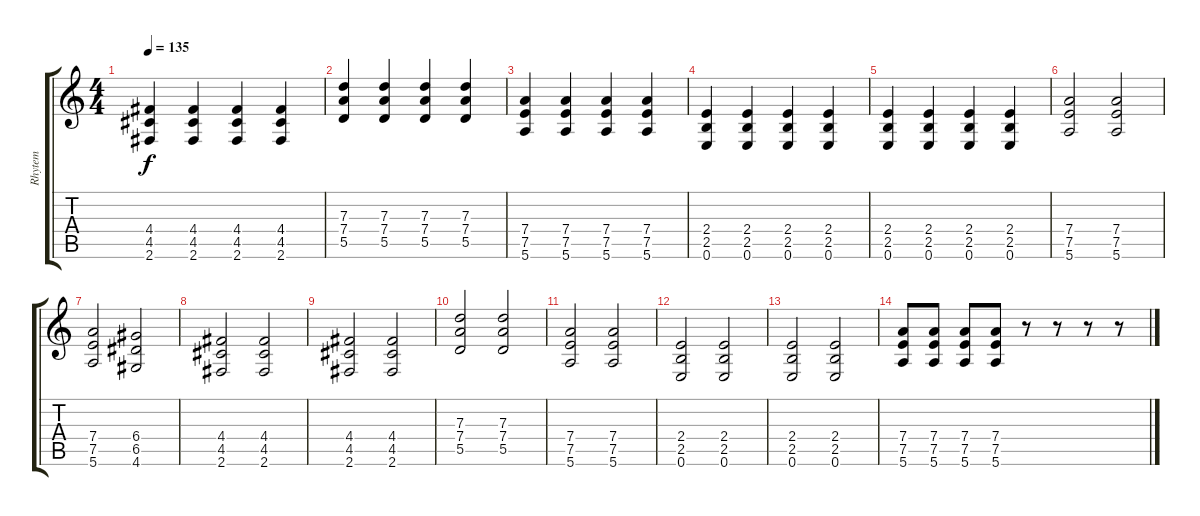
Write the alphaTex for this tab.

\track ("Rhytem" "Rhytem") {instrument overdrivenguitar}
\staff {score tabs}
\tuning (E4 B3 G3 D3 A2 E2) {hide}
\ts (4 4)
\tempo 135
\clef g2
\ks c
(4.4 4.5 2.6).4{dy f} (4.4 4.5 2.6).4 (4.4 4.5 2.6).4 (4.4 4.5 2.6).4 |
(7.3 7.4 5.5).4 (7.3 7.4 5.5).4 (7.3 7.4 5.5).4 (7.3 7.4 5.5).4 |
(7.4 7.5 5.6).4 (7.4 7.5 5.6).4 (7.4 7.5 5.6).4 (7.4 7.5 5.6).4 |
(2.4 2.5 0.6).4 (2.4 2.5 0.6).4 (2.4 2.5 0.6).4 (2.4 2.5 0.6).4 |
(2.4 2.5 0.6).4 (2.4 2.5 0.6).4 (2.4 2.5 0.6).4 (2.4 2.5 0.6).4 |
(7.4 7.5 5.6).2 (7.4 7.5 5.6).2 |
(7.4 7.5 5.6).2 (6.4 6.5 4.6).2 |
(4.4 4.5 2.6).2 (4.4 4.5 2.6).2 |
(4.4 4.5 2.6).2 (4.4 4.5 2.6).2 |
(7.3 7.4 5.5).2 (7.3 7.4 5.5).2 |
(7.4 7.5 5.6).2 (7.4 7.5 5.6).2 |
(2.4 2.5 0.6).2 (2.4 2.5 0.6).2 |
(2.4 2.5 0.6).2 (2.4 2.5 0.6).2 |
(7.4 7.5 5.6).8 (7.4 7.5 5.6).8 (7.4 7.5 5.6).8 (7.4 7.5 5.6).8 r.8 r.8 r.8 r.8
